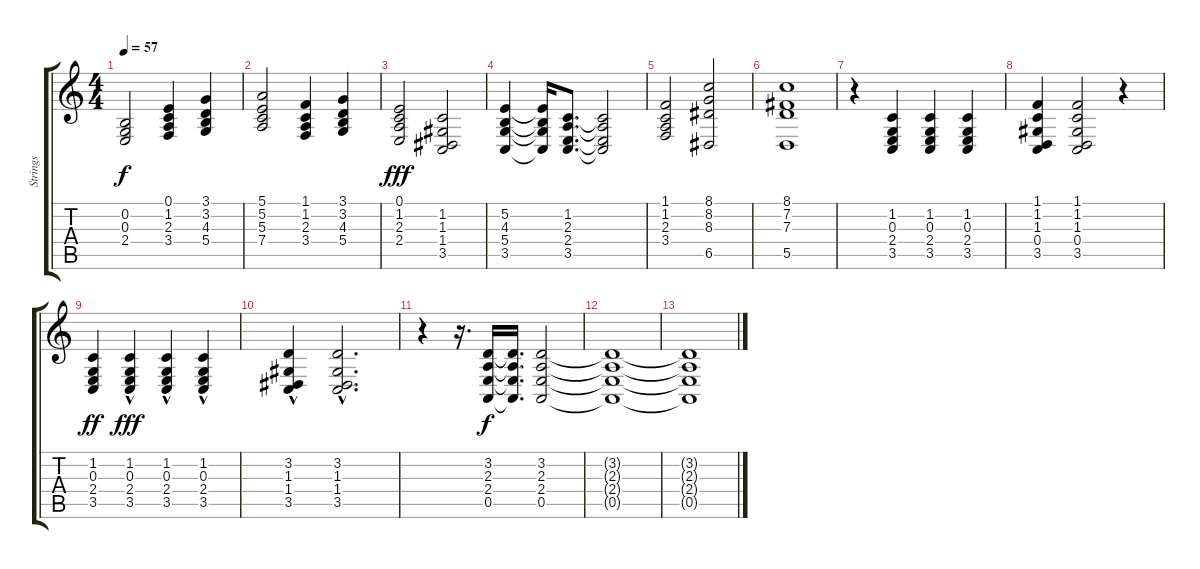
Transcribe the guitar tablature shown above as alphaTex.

\track ("Strings" "Strings") {instrument synthstrings1}
\staff {score tabs}
\tuning (E4 B3 G3 D3 A2 E2) {hide}
\ts (4 4)
\tempo 57
\clef g2
\ks c
(0.2 0.3 2.4).2{dy f} (0.1 1.2 2.3 3.4).4 (3.1 3.2 4.3 5.4).4 |
(5.1 5.2 5.3 7.4).2 (1.1 1.2 2.3 3.4).4 (3.1 3.2 4.3 5.4).4 |
(0.1 1.2 2.3 2.4).2{dy fff} (1.2 1.3 1.4 3.5).2 |
(5.2 4.3 5.4 3.5).4 (5.2{t} 4.3{t} 5.4{t} 3.5{t}).16 (1.2 2.3 2.4 3.5).8{d} (1.2{t} 2.3{t} 2.4{t} 3.5{t}).2 |
(1.1 1.2 2.3 3.4).2 (8.1 8.2 8.3 6.5).2 |
(8.1 7.2 7.3 5.5).1 |
r.4 (1.2 0.3 2.4 3.5).4 (1.2 0.3 2.4 3.5).4 (1.2 0.3 2.4 3.5).4 |
(1.1 1.2 1.3 0.4 3.5).4 (1.1 1.2 1.3 0.4 3.5).2 r.4 |
(1.2 0.3 2.4 3.5).4{dy ff} (1.2{hac} 0.3{hac} 2.4{hac} 3.5{hac}).4{dy fff} (1.2{hac} 0.3{hac} 2.4{hac} 3.5{hac}).4 (1.2{hac} 0.3{hac} 2.4{hac} 3.5{hac}).4 |
(3.2{hac} 1.3{hac} 1.4{hac} 3.5{hac}).4 (3.2{hac} 1.3{hac} 1.4{hac} 3.5{hac}).2{d} |
r.4 r.16{d} (3.2 2.3 2.4 0.5).16{dy f} (3.2{t} 2.3{t} 2.4{t} 0.5{t}).16{d} (3.2 2.3 2.4 0.5).2 |
(3.2{t} 2.3{t} 2.4{t} 0.5{t}).1 |
(3.2{t} 2.3{t} 2.4{t} 0.5{t}).1
